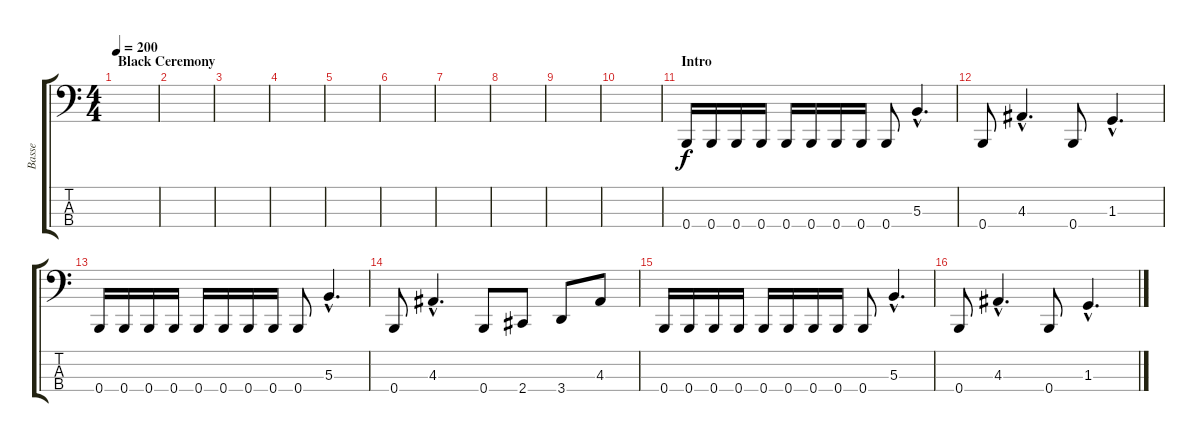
\track ("Basse" "Basse") {instrument electricbasspick}
\staff {score tabs}
\tuning (E2 B1 Gb1 B0) {hide}
\ts (4 4)
\section ("" "Black Ceremony")
\tempo 200
\clef f4
\ks c
|
|
|
|
|
|
|
|
|
|
\section ("" "Intro")
0.4.16 0.4.16 0.4.16 0.4.16 0.4.16 0.4.16 0.4.16 0.4.16 0.4.8 5.3{hac}.4{d} |
0.4.8 4.3{hac}.4{d} 0.4.8 1.3{hac}.4{d} |
0.4.16 0.4.16 0.4.16 0.4.16 0.4.16 0.4.16 0.4.16 0.4.16 0.4.8 5.3{hac}.4{d} |
0.4.8 4.3{hac}.4{d} 0.4.8 2.4.8 3.4.8 4.3.8 |
0.4.16 0.4.16 0.4.16 0.4.16 0.4.16 0.4.16 0.4.16 0.4.16 0.4.8 5.3{hac}.4{d} |
0.4.8 4.3{hac}.4{d} 0.4.8 1.3{hac}.4{d}
